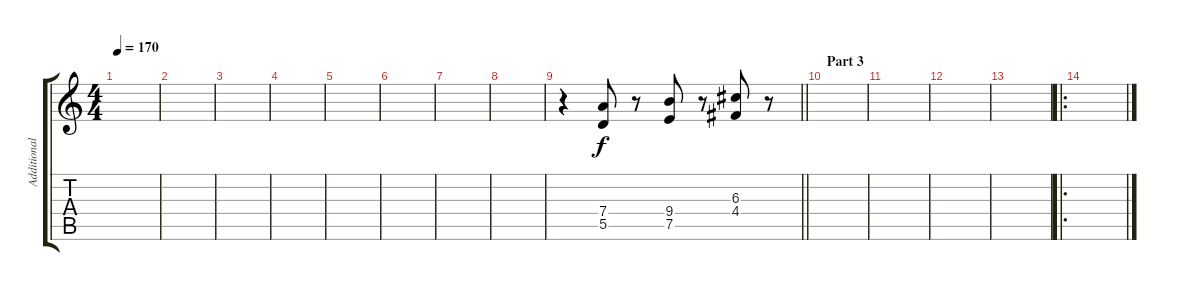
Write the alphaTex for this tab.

\track ("Additional Gtr" "Additional") {instrument distortionguitar}
\staff {score tabs}
\tuning (E4 B3 G3 D3 A2 E2) {hide}
\ts (4 4)
\tempo 170
\clef g2
\ks c
|
|
|
|
|
|
|
|
\barLineRight lightlight
r.4{volume 11} (7.4 5.5).8 r.8 (9.4 7.5).8 r.8 (6.3 4.4).8 r.8 |
\section ("" "Part 3")
|
|
|
|
\ro
